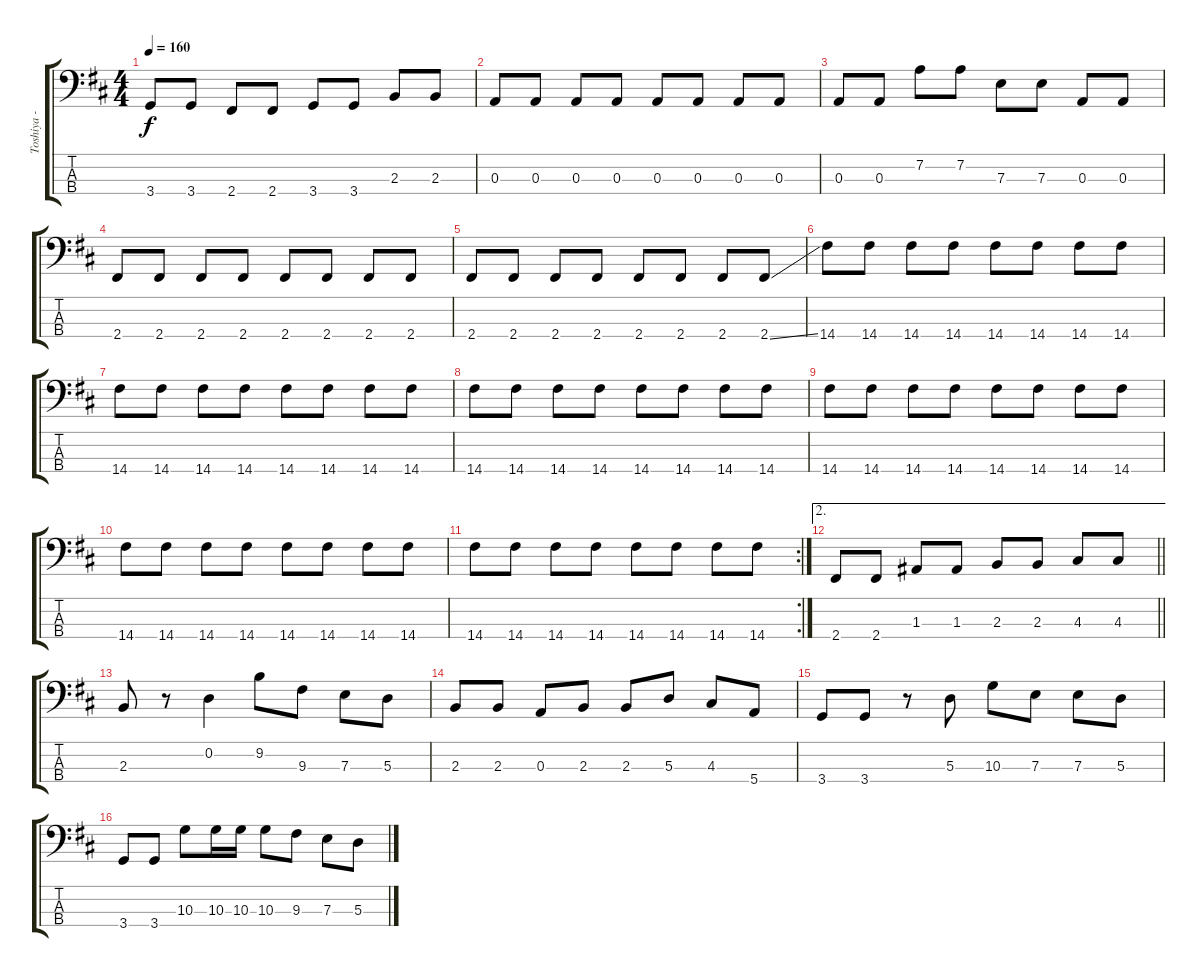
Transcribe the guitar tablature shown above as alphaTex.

\track ("Toshiya - Bass" "Toshiya - ") {instrument electricbasspick}
\staff {score tabs}
\tuning (G2 D2 A1 E1) {hide}
\ts (4 4)
\tempo 160
\clef f4
\ks d
3.4.8{dy f} 3.4.8 2.4.8 2.4.8 3.4.8 3.4.8 2.3.8 2.3.8 |
0.3.8 0.3.8 0.3.8 0.3.8 0.3.8 0.3.8 0.3.8 0.3.8 |
0.3.8 0.3.8 7.2.8 7.2.8 7.3.8 7.3.8 0.3.8 0.3.8 |
2.4.8 2.4.8 2.4.8 2.4.8 2.4.8 2.4.8 2.4.8 2.4.8 |
2.4.8 2.4.8 2.4.8 2.4.8 2.4.8 2.4.8 2.4.8 2.4{ss}.8 |
14.4.8 14.4.8 14.4.8 14.4.8 14.4.8 14.4.8 14.4.8 14.4.8 |
14.4.8 14.4.8 14.4.8 14.4.8 14.4.8 14.4.8 14.4.8 14.4.8 |
14.4.8 14.4.8 14.4.8 14.4.8 14.4.8 14.4.8 14.4.8 14.4.8 |
14.4.8 14.4.8 14.4.8 14.4.8 14.4.8 14.4.8 14.4.8 14.4.8 |
14.4.8 14.4.8 14.4.8 14.4.8 14.4.8 14.4.8 14.4.8 14.4.8 |
\rc 2
14.4.8 14.4.8 14.4.8 14.4.8 14.4.8 14.4.8 14.4.8 14.4.8 |
\ae 2
\barLineRight lightlight
2.4.8 2.4.8 1.3.8 1.3.8 2.3.8 2.3.8 4.3.8 4.3.8 |
2.3.8 r.8 0.2.4 9.2.8 9.3.8 7.3.8 5.3.8 |
2.3.8 2.3.8 0.3.8 2.3.8 2.3.8 5.3.8 4.3.8 5.4.8 |
3.4.8 3.4.8 r.8 5.3.8 10.3.8 7.3.8 7.3.8 5.3.8 |
3.4.8 3.4.8 10.3.8 10.3.16 10.3.16 10.3.8 9.3.8 7.3.8 5.3.8
